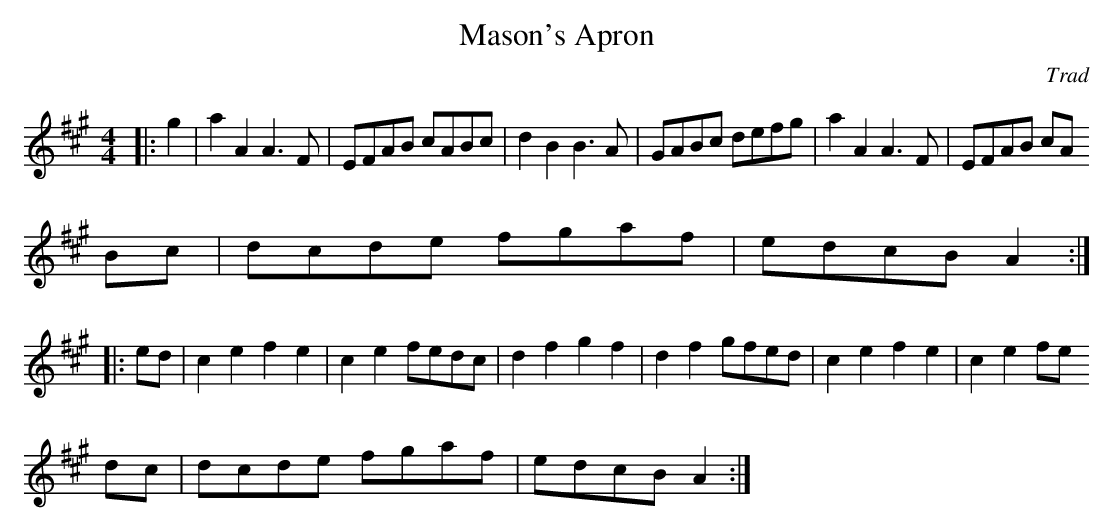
X:1
T:Mason's Apron
C:Trad
M:4/4
L:1/8
K:A
|: g2 | a2 A2A3F | EFAB cABc | d2 B2B3A | GABc defg | a2 A2A3F | EFAB cA
Bc | dcde fgaf | edcB A2 :|
|: ed | c2e2f2e2 | c2e2 fedc | d2f2g2f2 | d2f2 gfed | c2e2f2e2 | c2e2 fe
dc | dcde fgaf | edcB A2 :|
